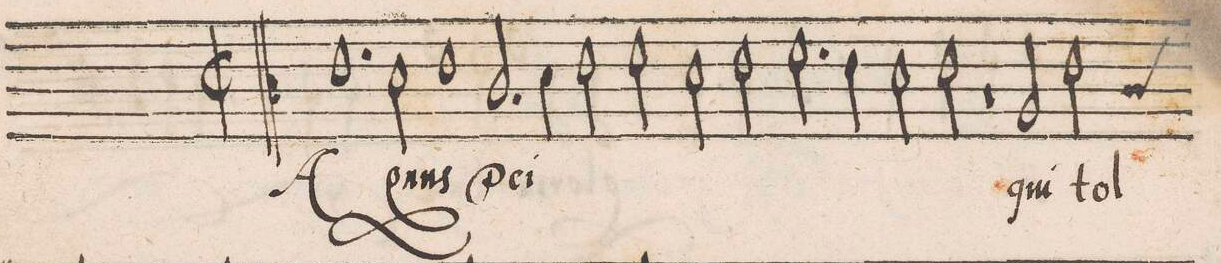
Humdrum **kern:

**kern	**text
*I"CANTVS	*
*clefC3	*
*k[]	*
*met(C|)	*
*M2/1	*
1.e\	A-
2d\	-gnus
=2-	=2-
1e\	.
2.c/	De-
4d\	-i
=3-	=3-
2e\	.
2f\	.
2d\	.
2e\	.
=4-	=4-
2.f\	.
4e\	.
2d\	.
2e\	.
=5-	=5-
1r	.
2A/	qui
*custos:c	*
2e\	tol-
=6-	=6-
*-	*-
